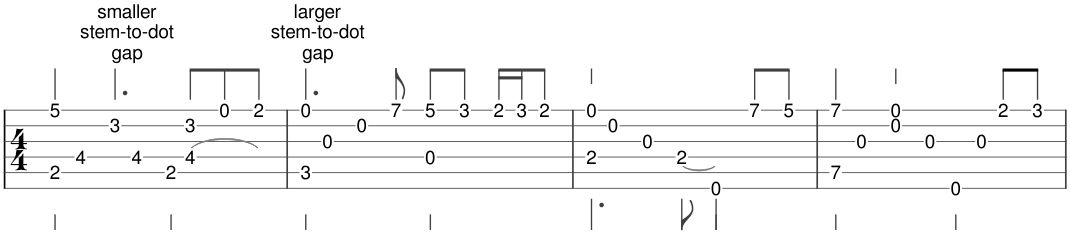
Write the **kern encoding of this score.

**kern
*part1
*staff1
*I"Classical Guitar
*I'Guitar
*stria6
*k[]
*M4/4
=1
*^
*	*^
4a/	8ryy	2BB\
.	8F#X	.
!LO:TX:a:t=smaller	!	!
!LO:TX:a:t=stem-to-dot	!	!
!LO:TX:a:t=gap	!	!
4.d/	8ryy	.
.	8F#	.
.	8ryy	2BB\
8d/L	[4F#	.
8e/	.	.
8f#X/J	8F#]	.
=2	=2	=2
!LO:TX:a:t=larger	!	!
!LO:TX:a:t=stem-to-dot	!	!
!LO:TX:a:t=gap	!	!
4.e/	8ryy	2C\
.	8GL	.
.	8BJ	.
8b/	2ryy	.
8a/L	.	2D\
8g/J	.	.
16f#X/LL	.	.
16g/J	.	.
8g-X/J	8ryy	.
=3	=3	=3
*	*	*^
2e/	4.ryy	8ryy	4.E\
.	.	8BL	.
.	.	8GJ	.
.	[8E\	2ryy	8ryy
4ryy	4E\]	.	2EE\
8b/L	4ryy	.	.
8a/J	.	8ryy	.
*	*	*v	*v
=4	=4	=4
4b/	8ryy	2E\
.	8GL	.
2e/	8BJ	.
.	4G	.
.	.	2EE\
.	4.G	.
8f#X/L	.	.
8g/J	.	.
*v	*v	*v
=
*-
